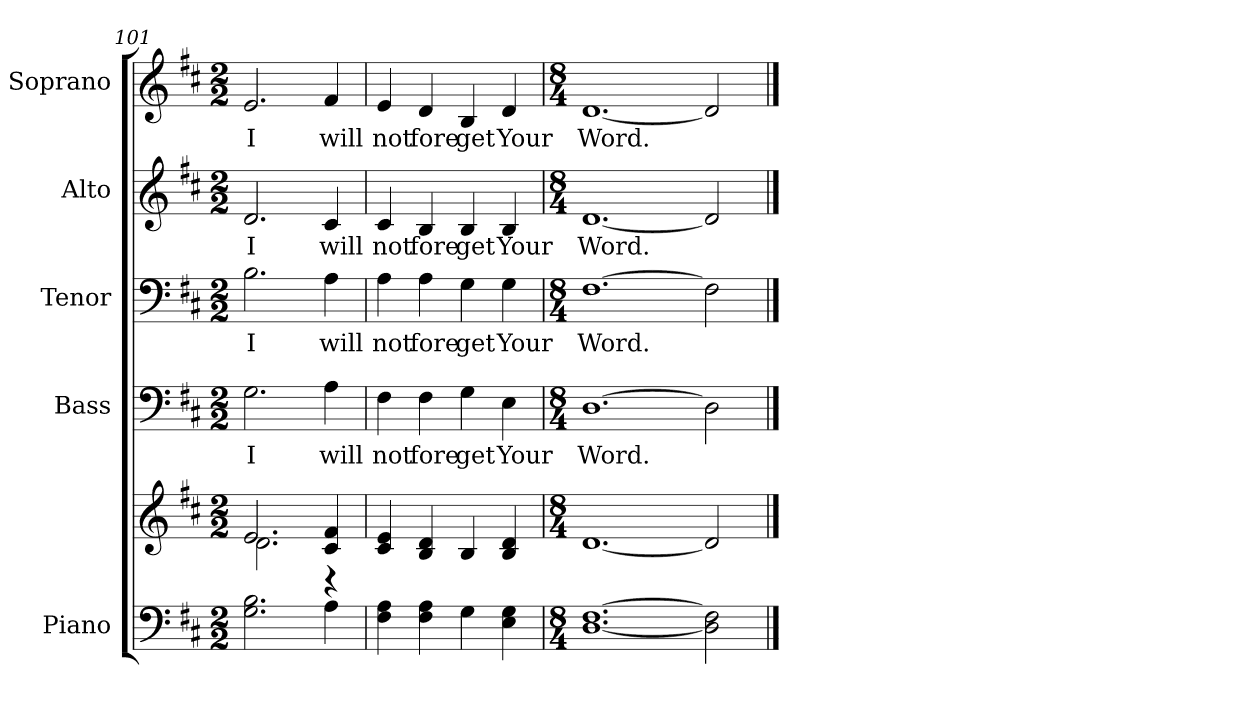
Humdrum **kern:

**kern	**kern	**kern	**text	**kern	**text	**kern	**text	**kern	**text
*part5	*part5	*part4	*part4	*part3	*part3	*part2	*part2	*part1	*part1
*staff6	*staff5	*staff4	*staff4	*staff3	*staff3	*staff2	*staff2	*staff1	*staff1
*I"Piano	*	*I"Bass	*	*I"Tenor	*	*I"Alto	*	*I"Soprano	*
*I'Pno.	*	*I'B.	*	*I'T.	*	*I'A.	*	*I'S.	*
*clefF4	*clefG2	*clefF4	*	*clefF4	*	*clefG2	*	*clefG2	*
*k[f#c#]	*k[f#c#]	*k[f#c#]	*	*k[f#c#]	*	*k[f#c#]	*	*k[f#c#]	*
*D:	*D:	*D:	*	*D:	*	*D:	*	*D:	*
*M2/2	*M2/2	*M2/2	*	*M2/2	*	*M2/2	*	*M2/2	*
=101	=101	=101	=101	=101	=101	=101	=101	=101	=101
*	*^	*	*	*	*	*	*	*	*
!	!	!	!	!LO:LY:b:color=#000000	!	!	!	!	!	!
!	!	!	!	!	!	!LO:LY:b:color=#000000	!	!	!	!
!	!	!	!	!	!	!	!	!LO:LY:b:color=#000000	!	!
!	!	!	!	!	!	!	!	!	!	!LO:LY:b:color=#000000
2.Gi\ 2.Bi	2.ei/	2.di\	2.Gi\	I	2.Bi\	I	2.di/	I	2.ei/	I
!	!	!	!	!LO:LY:b:color=#000000	!	!	!	!	!	!
!	!	!	!	!	!	!LO:LY:b:color=#000000	!	!	!	!
!	!	!	!	!	!	!	!	!LO:LY:b:color=#000000	!	!
!	!	!	!	!	!	!	!	!	!	!LO:LY:b:color=#000000
4Ai\	4c#i/ 4f#i	4r	4Ai\	will	4Ai\	will	4c#i/	will	4f#i/	will
*	*v	*v	*	*	*	*	*	*	*	*
!!LO:PB:g=z
=102	=102	=102	=102	=102	=102	=102	=102	=102	=102
*	*^	*	*	*	*	*	*	*	*
!	!	!	!	!LO:LY:b:color=#000000	!	!	!	!	!	!
*	*v	*v	*	*	*	*	*	*	*	*
*	*^	*	*	*	*	*	*	*	*
!	!	!	!	!	!	!LO:LY:b:color=#000000	!	!	!	!
*	*v	*v	*	*	*	*	*	*	*	*
*	*^	*	*	*	*	*	*	*	*
!	!	!	!	!	!	!	!	!LO:LY:b:color=#000000	!	!
*	*v	*v	*	*	*	*	*	*	*	*
*	*^	*	*	*	*	*	*	*	*
!	!	!	!	!	!	!	!	!	!	!LO:LY:b:color=#000000
*	*v	*v	*	*	*	*	*	*	*	*
4F#i\ 4Ai	4c#i/ 4ei	4F#i\	not	4Ai\	not	4c#i/	not	4ei/	not
!	!	!	!LO:LY:b:color=#000000	!	!	!	!	!	!
!	!	!	!	!	!LO:LY:b:color=#000000	!	!	!	!
!	!	!	!	!	!	!	!LO:LY:b:color=#000000	!	!
!	!	!	!	!	!	!	!	!	!LO:LY:b:color=#000000
4F#i\ 4Ai	4Bi/ 4di	4F#i\	fore	4Ai\	fore	4Bi/	fore	4di/	fore
!	!	!	!LO:LY:b:color=#000000	!	!	!	!	!	!
!	!	!	!	!	!LO:LY:b:color=#000000	!	!	!	!
!	!	!	!	!	!	!	!LO:LY:b:color=#000000	!	!
!	!	!	!	!	!	!	!	!	!LO:LY:b:color=#000000
4Gi\	4Bi/	4Gi\	get	4Gi\	get	4Bi/	get	4Bi/	get
!	!	!	!LO:LY:b:color=#000000	!	!	!	!	!	!
!	!	!	!	!	!LO:LY:b:color=#000000	!	!	!	!
!	!	!	!	!	!	!	!LO:LY:b:color=#000000	!	!
!	!	!	!	!	!	!	!	!	!LO:LY:b:color=#000000
4Ei\ 4Gi	4Bi/ 4di	4Ei\	Your	4Gi\	Your	4Bi/	Your	4di/	Your
=103	=103	=103	=103	=103	=103	=103	=103	=103	=103
*M8/4	*M8/4	*M8/4	*	*M8/4	*	*M8/4	*	*M8/4	*
!	!	!	!LO:LY:b:color=#000000	!	!	!	!	!	!
!	!	!	!	!	!LO:LY:b:color=#000000	!	!	!	!
!	!	!	!	!	!	!	!LO:LY:b:color=#000000	!	!
!	!	!	!	!	!	!	!	!	!LO:LY:b:color=#000000
[<1.Di [>1.F#i	[<1.di	[>1.Di	Word.	[>1.F#i	Word.	[<1.di	Word.	[<1.di	Word.
2Di\] 2F#i]	2di/]	2Di\]	.	2F#i\]	.	2di/]	.	2di/]	.
==	==	==	==	==	==	==	==	==	==
*-	*-	*-	*-	*-	*-	*-	*-	*-	*-
